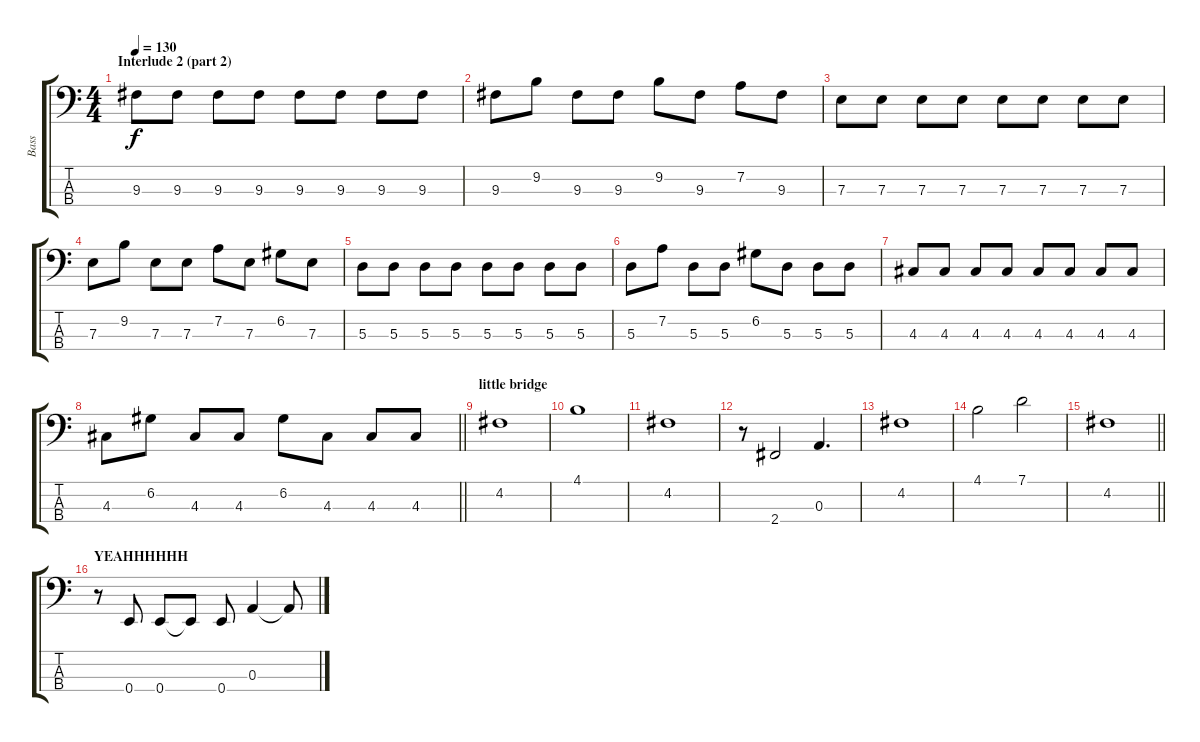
\track ("Bass" "Bass") {instrument electricbassfinger}
\staff {score tabs}
\tuning (G2 D2 A1 E1) {hide}
\ts (4 4)
\section ("" "Interlude 2 (part 2)")
\tempo 130
\clef f4
\ks c
9.3.8{dy f} 9.3.8 9.3.8 9.3.8 9.3.8 9.3.8 9.3.8 9.3.8 |
9.3.8 9.2.8 9.3.8 9.3.8 9.2.8 9.3.8 7.2.8 9.3.8 |
7.3.8 7.3.8 7.3.8 7.3.8 7.3.8 7.3.8 7.3.8 7.3.8 |
7.3.8 9.2.8 7.3.8 7.3.8 7.2.8 7.3.8 6.2.8 7.3.8 |
5.3.8 5.3.8 5.3.8 5.3.8 5.3.8 5.3.8 5.3.8 5.3.8 |
5.3.8 7.2.8 5.3.8 5.3.8 6.2.8 5.3.8 5.3.8 5.3.8 |
4.3.8 4.3.8 4.3.8 4.3.8 4.3.8 4.3.8 4.3.8 4.3.8 |
\barLineRight lightlight
4.3.8 6.2.8 4.3.8 4.3.8 6.2.8 4.3.8 4.3.8 4.3.8 |
\section ("" "little bridge ")
4.2.1 |
4.1.1 |
4.2.1 |
r.8 2.4.2 0.3.4{d} |
4.2.1 |
4.1.2 7.1.2 |
\barLineRight lightlight
4.2.1 |
\section ("" "YEAHHHHHH")
r.8 0.4.8 0.4.8 0.4{t}.8 0.4.8 0.3.4 0.3{t}.8
